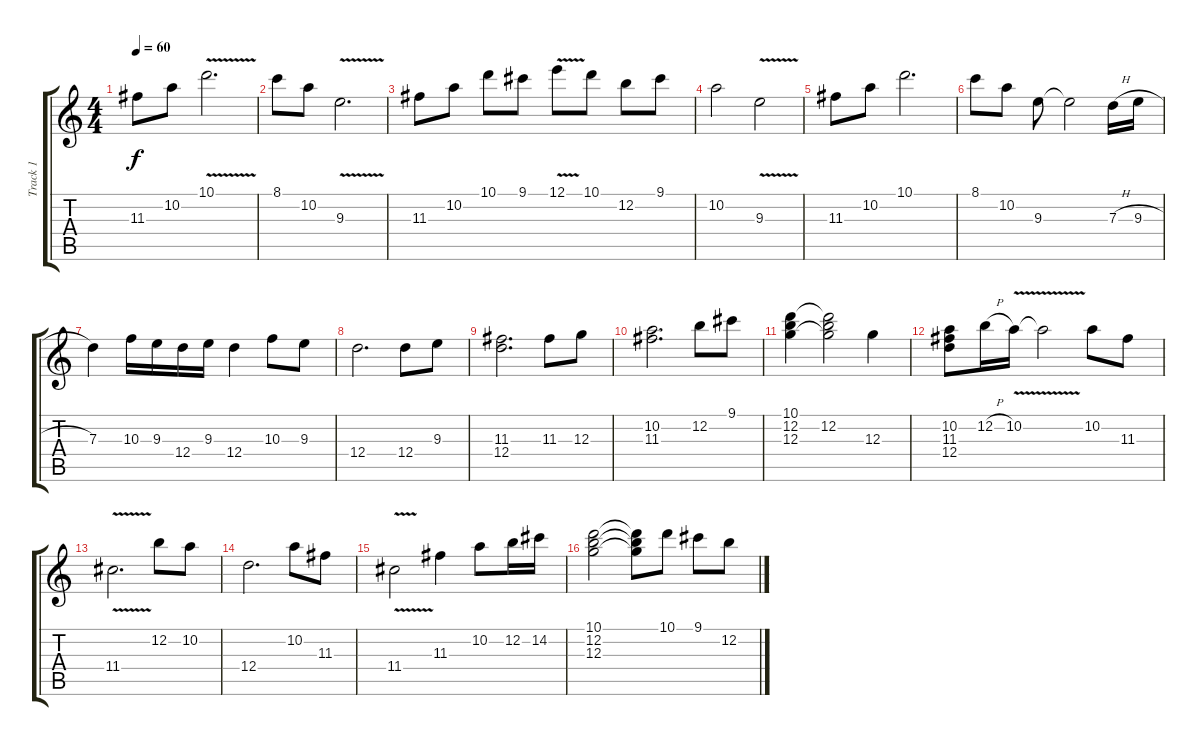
\track ("Track 1" "Track 1") {instrument overdrivenguitar}
\staff {score tabs}
\tuning (E4 B3 G3 D3 A2 E2) {hide}
\ts (4 4)
\tempo 60
\clef g2
\ks c
11.3.8{dy f instrument overdrivenguitar} 10.2.8 10.1{v}.2{d} |
8.1.8 10.2.8 9.3{v}.2{d} |
11.3.8 10.2.8 10.1.8 9.1.8 12.1{v}.8 10.1.8 12.2.8 9.1.8 |
10.2.2 9.3{v}.2 |
11.3.8 10.2.8 10.1.2{d} |
8.1.8 10.2.8 9.3.8 9.3{t}.2 7.3{h}.16 9.3{h}.16 |
7.3.4 10.3.16 9.3.16 12.4.16 9.3.16 12.4.4 10.3.8 9.3.8 |
12.4.2{d} 12.4.8 9.3.8 |
(11.3 12.4).2{d} 11.3.8 12.3.8 |
(10.2 11.3).2{d} 12.2.8 9.1.8 |
(10.1 12.2 12.3).4 (10.1{t} 12.2 12.3{t}).2 12.3.4 |
(10.2 11.3 12.4).8 12.2{h}.16 10.2{v}.16 10.2{t}.2 10.2.8 11.3.8 |
11.4{v}.2{d} 12.2.8 10.2.8 |
12.4.2{d} 10.2.8 11.3.8 |
11.4{v}.2 11.3.4 10.2.8 12.2.16 14.2.16 |
(10.1 12.2 12.3).2 (10.1{t} 12.2{t} 12.3{t}).8 10.1.8 9.1.8 12.2.8
